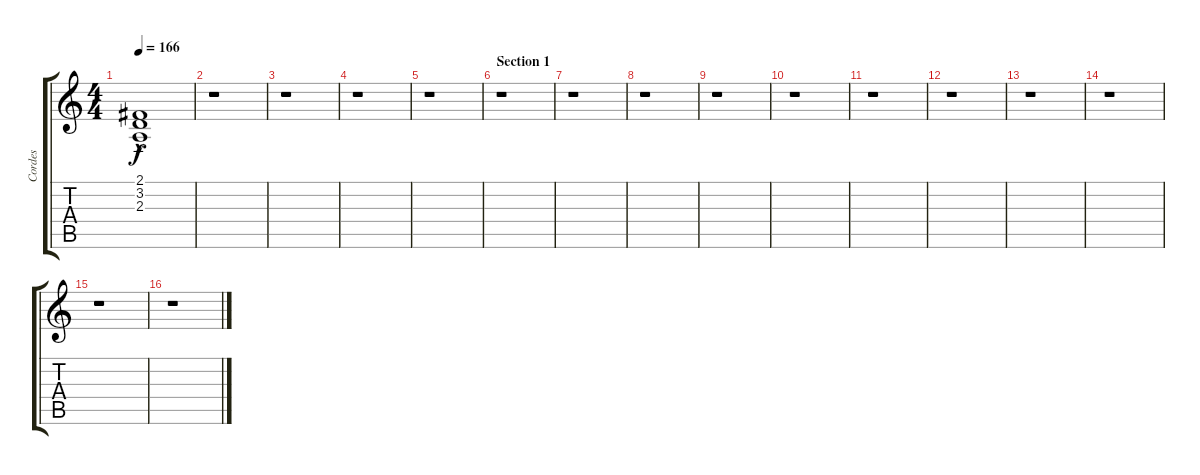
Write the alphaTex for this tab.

\track ("Cordes" "Cordes") {instrument stringensemble1}
\staff {score tabs}
\tuning (E4 B3 G3 D3 A2 E2) {hide}
\ts (4 4)
\tempo 166
\clef g2
\ks c
(2.1{t} 3.2{t} 2.3{hac t}).1{dy f} |
r.1 |
r.1 |
r.1 |
r.1 |
\section ("" "Section 1")
r.1 |
r.1 |
r.1 |
r.1 |
r.1 |
r.1 |
r.1 |
r.1 |
r.1 |
r.1 |
r.1
